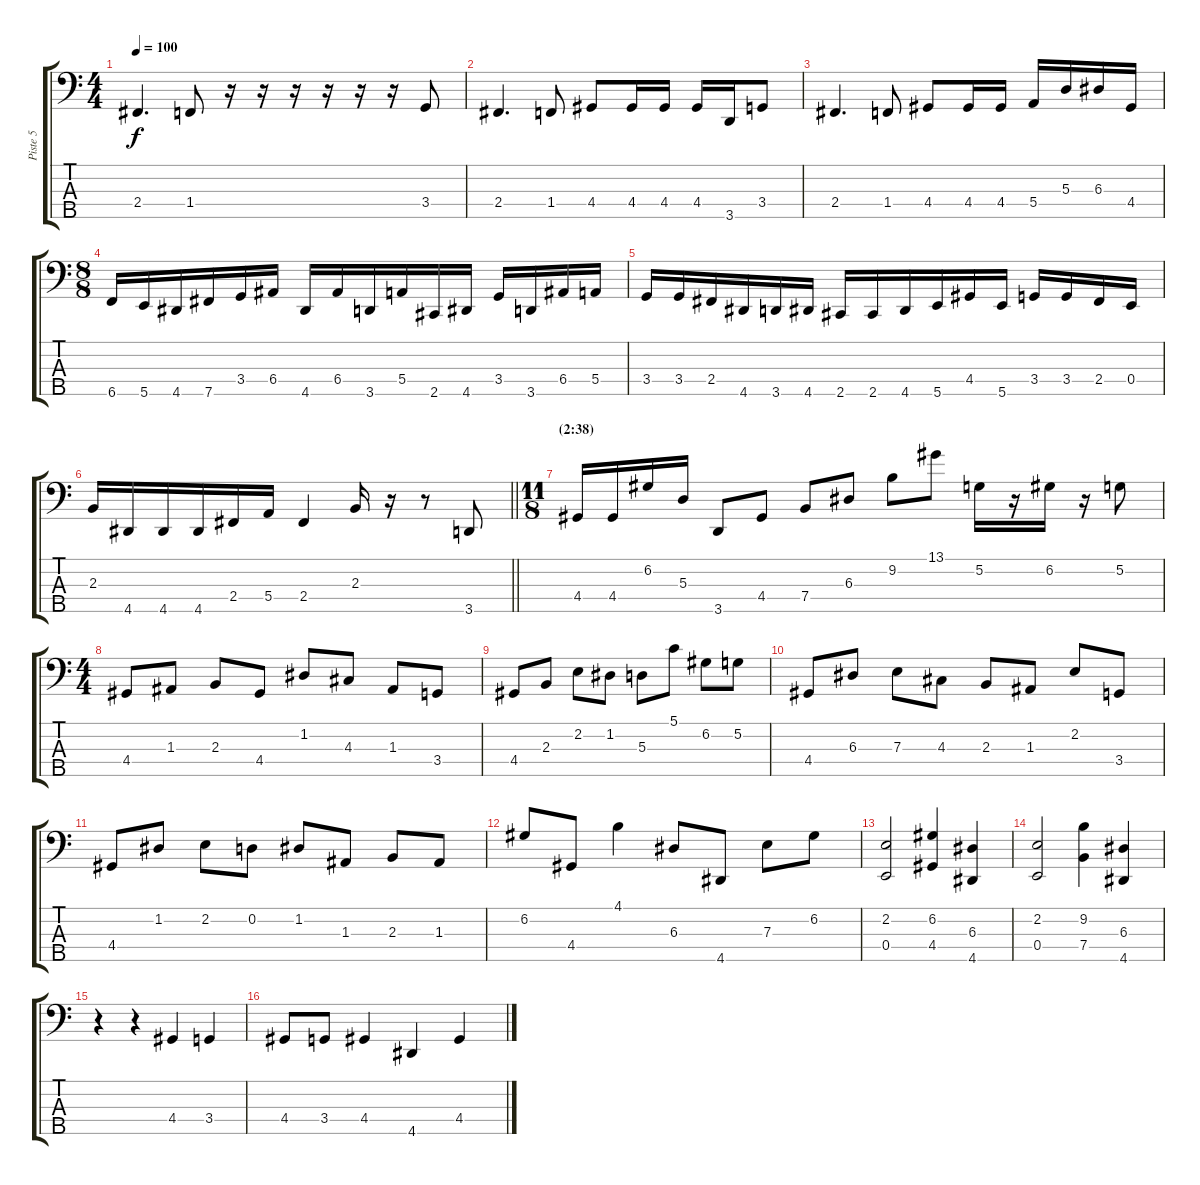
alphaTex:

\track ("Piste 5" "Piste 5") {instrument electricbassfinger}
\staff {score tabs}
\tuning (G2 D2 A1 E1 B0) {hide}
\ts (4 4)
\tempo 100
\clef f4
\ks c
2.4.4{d dy f} 1.4.8 r.16 r.16 r.16 r.16 r.16 r.16 3.4.8 |
2.4.4{d} 1.4.8 4.4.8 4.4.16 4.4.16 4.4.16 3.5.16 3.4.8 |
2.4.4{d} 1.4.8 4.4.8 4.4.16 4.4.16 5.4.16 5.3.16 6.3.16 4.4.16 |
\ts (8 8)
6.5.16 5.5.16 4.5.16 7.5.16 3.4.16 6.4.16 4.5.16 6.4.16 3.5.16 5.4.16 2.5.16 4.5.16 3.4.16 3.5.16 6.4.16 5.4.16 |
3.4.16 3.4.16 2.4.16 4.5.16 3.5.16 4.5.16 2.5.16 2.5.16 4.5.16 5.5.16 4.4.16 5.5.16 3.4.16 3.4.16 2.4.16 0.4.16 |
\barLineRight lightlight
2.3.16 4.5.16 4.5.16 4.5.16 2.4.16 5.4.16 2.4.4 2.3.16 r.16 r.8 3.5.8 |
\ts (11 8)
\section ("" "(2:38)")
4.4.16 4.4.16 6.2.16 5.3.16 3.5.8 4.4.8 7.4.8 6.3.8 9.2.8 13.1.8 5.2.16 r.16 6.2.16 r.16 5.2.8 |
\ts (4 4)
4.4.8 1.3.8 2.3.8 4.4.8 1.2.8 4.3.8 1.3.8 3.4.8 |
4.4.8 2.3.8 2.2.8 1.2.8 5.3.8 5.1.8 6.2.8 5.2.8 |
4.4.8 6.3.8 7.3.8 4.3.8 2.3.8 1.3.8 2.2.8 3.4.8 |
4.4.8 1.2.8 2.2.8 0.2.8 1.2.8 1.3.8 2.3.8 1.3.8 |
6.2.8 4.4.8 4.1.4 6.3.8 4.5.8 7.3.8 6.2.8 |
(2.2 0.4).2 (6.2 4.4).4 (6.3 4.5).4 |
(2.2 0.4).2 (9.2 7.4).4 (6.3 4.5).4 |
r.4 r.4 4.4.4 3.4.4 |
4.4.8 3.4.8 4.4.4 4.5.4 4.4.4
